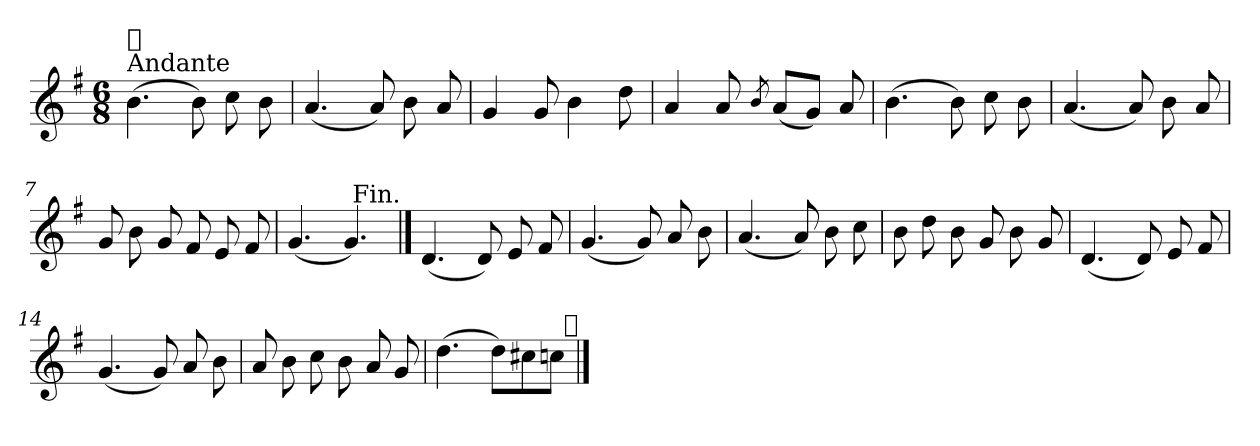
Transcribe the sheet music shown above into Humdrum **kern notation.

**kern
*part1
*staff1
*clefG2
*k[f#]
*G:
*M6/8
=1
!LO:TX:a:t=Andante
!LO:TX:a:t=𝄋
(>4.b\
8b\)
8cc\
8b\
=2
(<4.a/
8a/)
8b\
8a/
=3
4g/
8g/
4b\
8dd\
=4
4a/
8a/
8qb/
(<8a/L
8g/J)
8a/
=5
(>4.b\
8b\)
8cc\
8b\
!!LO:LB:g=z
=6
(<4.a/
8a/)
8b\
8a/
=7
8g/
8b\
8g/
8f#/
8e/
8f#/
=8
(<4.g/
4.g/)
!LO:TX:a:rj:t=Fin.
==9
(<4.d/
8d/)
8e/
8f#/
=10
(<4.g/
8g/)
8a/
8b\
=11
(<4.a/
8a/)
8b\
8cc\
!!LO:LB:g=z
=12
8b\
8dd\
8b\
8g/
8b\
8g/
=13
(<4.d/
8d/)
8e/
8f#/
=14
(<4.g/
8g/)
8a/
8b\
=15
8a/
8b\
8cc\
8b\
8a/
8g/
=16
(>4.dd\
8dd\L)
8cc#X\
8ccn\J
!LO:TX:a:t=𝄋
==
*-
